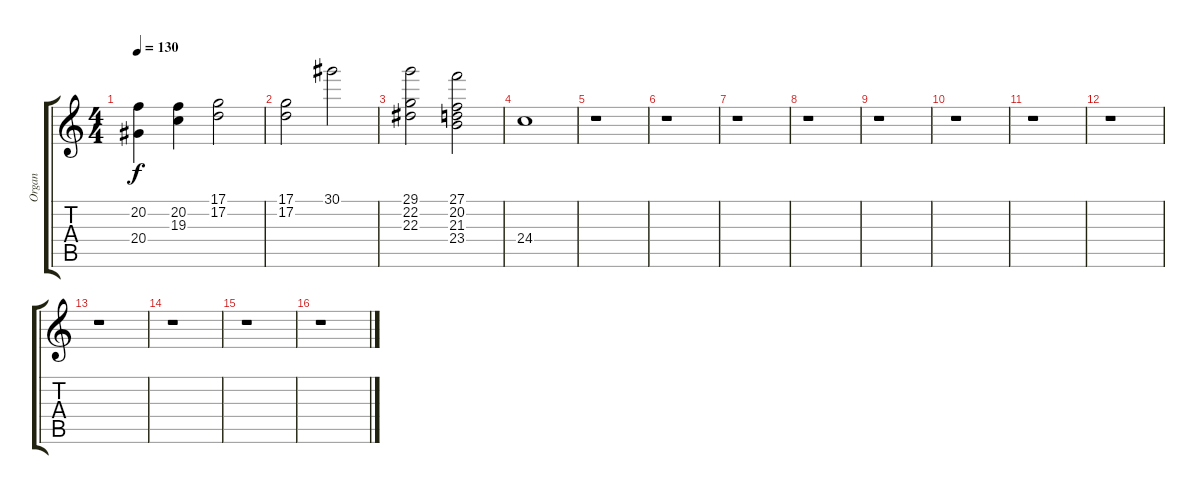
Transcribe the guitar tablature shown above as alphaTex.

\track ("Organ" "Organ") {instrument churchorgan}
\staff {score tabs}
\tuning (D4 A3 F3 C3 G2 D2) {hide}
\ts (4 4)
\tempo 130
\clef g2
\ks c
(20.2{t} 20.4{t}).4{dy f} (20.2 19.3).4 (17.1 17.2).2 |
(17.1 17.2).2 30.1.2 |
(29.1 22.2 22.3).2 (27.1 20.2 21.3 23.4).2 |
24.4.1 |
r.1 |
r.1 |
r.1 |
r.1 |
r.1 |
r.1 |
r.1 |
r.1 |
r.1 |
r.1 |
r.1 |
r.1
